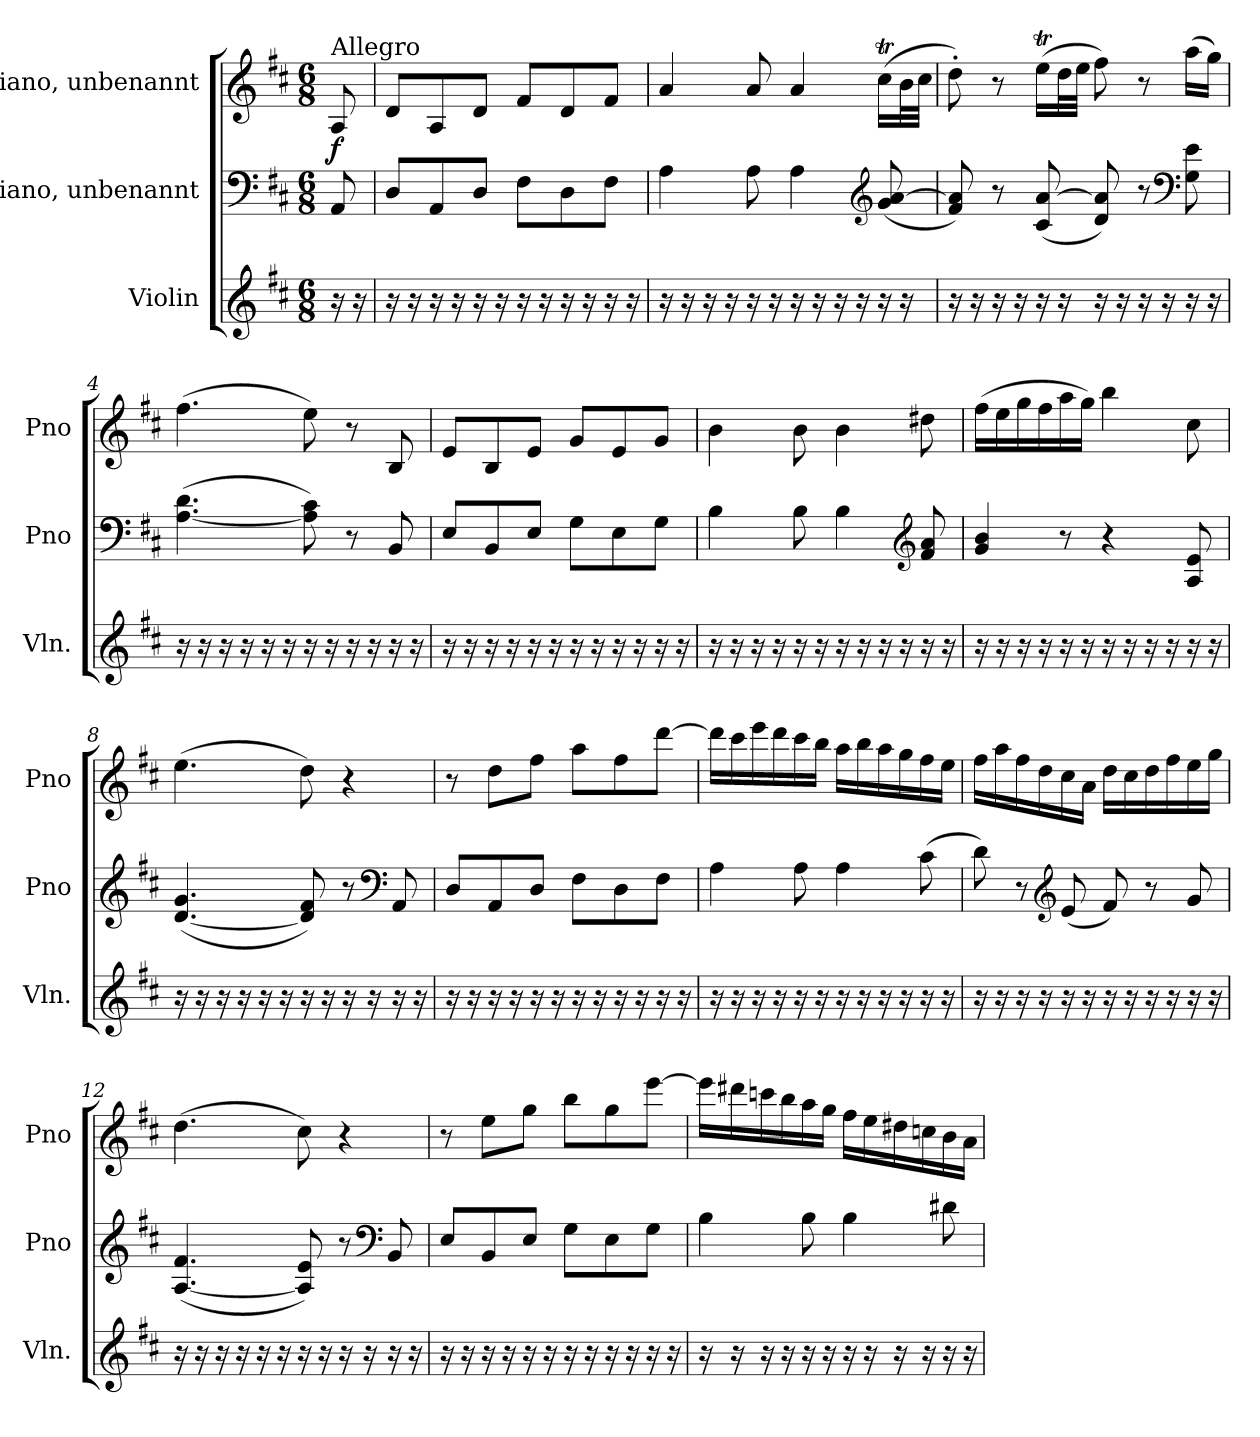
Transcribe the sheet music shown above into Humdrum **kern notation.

**kern	**kern	**kern	**dynam
*part3	*part2	*part1	*part1
*staff3	*staff2	*staff1	*staff1
*I"Violin	*I"Piano, unbenannt	*I"Piano, unbenannt	*
*I'Vln.	*I'Pno	*I'Pno	*
*clefG2	*clefF4	*clefG2	*
*k[f#c#]	*k[f#c#]	*k[f#c#]	*
*M6/8	*M6/8	*M6/8	*
=	=	=	=
!	!	!LO:TX:t=Allegro	!
!	!	!	!LO:DY:b
16r	8AA/	8A/	f
16r	.	.	.
=1	=1	=1	=1
16r	8D/L	8d/L	.
16r	.	.	.
16r	8AA/	8A/	.
16r	.	.	.
16r	8D/J	8d/J	.
16r	.	.	.
16r	8F#\L	8f#/L	.
16r	.	.	.
16r	8D\	8d/	.
16r	.	.	.
16r	8F#\J	8f#/J	.
16r	.	.	.
=2	=2	=2	=2
16r	4A\	4a/	.
16r	.	.	.
16r	.	.	.
16r	.	.	.
16r	8A\	8a/	.
16r	.	.	.
16r	4A\	4a/	.
16r	.	.	.
16r	.	.	.
16r	.	.	.
*	*clefG2	*	*
16r	(<8g/ [8a/	(>16cc#t\LL	.
16r	.	32b\L	.
.	.	32cc#\JJJ	.
=3	=3	=3	=3
16r	8f#/ 8a/])	8dd'\)	.
16r	.	.	.
16r	8r	8r	.
16r	.	.	.
16r	(<8c#/ [8a/	(>16eeT\LL	.
16r	.	32dd\L	.
.	.	32ee\JJJ	.
16r	8d/ 8a/])	8ff#\)	.
16r	.	.	.
16r	8r	8r	.
16r	.	.	.
*	*clefF4	*	*
16r	8G\ 8e\	(>16aa\LL	.
16r	.	16gg\JJ)	.
!!LO:LB:g=z
=4	=4	=4	=4
16r	(>[4.A\ 4.d\	(>4.ff#\	.
16r	.	.	.
16r	.	.	.
16r	.	.	.
16r	.	.	.
16r	.	.	.
16r	8A\] 8c#\)	8ee\)	.
16r	.	.	.
16r	8r	8r	.
16r	.	.	.
16r	8BB/	8B/	.
16r	.	.	.
=5	=5	=5	=5
16r	8E/L	8e/L	.
16r	.	.	.
16r	8BB/	8B/	.
16r	.	.	.
16r	8E/J	8e/J	.
16r	.	.	.
16r	8G\L	8g/L	.
16r	.	.	.
16r	8E\	8e/	.
16r	.	.	.
16r	8G\J	8g/J	.
16r	.	.	.
=6	=6	=6	=6
16r	4B\	4b\	.
16r	.	.	.
16r	.	.	.
16r	.	.	.
16r	8B\	8b\	.
16r	.	.	.
16r	4B\	4b\	.
16r	.	.	.
16r	.	.	.
16r	.	.	.
*	*clefG2	*	*
16r	8f#/ 8a/	8dd#X\	.
16r	.	.	.
!!LO:LB:g=z
=7	=7	=7	=7
16r	4g/ 4b/	(>16ff#\LL	.
16r	.	16ee\	.
16r	.	16gg\	.
16r	.	16ff#\	.
16r	8r	16aa\	.
16r	.	16gg\JJ)	.
16r	4r	4bb\	.
16r	.	.	.
16r	.	.	.
16r	.	.	.
16r	8A/ 8e/	8cc#\	.
16r	.	.	.
=8	=8	=8	=8
16r	(>[4.d/ 4.g/	(>4.ee\	.
16r	.	.	.
16r	.	.	.
16r	.	.	.
16r	.	.	.
16r	.	.	.
16r	8d/] 8f#/)	8dd\)	.
16r	.	.	.
16r	8r	4r	.
16r	.	.	.
*	*clefF4	*	*
16r	8AA/	.	.
16r	.	.	.
=9	=9	=9	=9
16r	8D/L	8r	.
16r	.	.	.
16r	8AA/	8dd\L	.
16r	.	.	.
16r	8D/J	8ff#\J	.
16r	.	.	.
16r	8F#\L	8aa\L	.
16r	.	.	.
16r	8D\	8ff#\	.
16r	.	.	.
16r	8F#\J	[8ddd\J	.
16r	.	.	.
!!LO:PB:g=z
=10	=10	=10	=10
16r	4A\	16ddd\LL]	.
16r	.	16ccc#\	.
16r	.	16eee\	.
16r	.	16ddd\	.
16r	8A\	16ccc#\	.
16r	.	16bb\JJ	.
16r	4A\	16aa\LL	.
16r	.	16bb\	.
16r	.	16aa\	.
16r	.	16gg\	.
16r	(>8c#\	16ff#\	.
16r	.	16ee\JJ	.
=11	=11	=11	=11
16r	8d\)	16ff#\LL	.
16r	.	16aa\	.
16r	8r	16ff#\	.
16r	.	16dd\	.
*	*clefG2	*	*
16r	(<8e/	16cc#\	.
16r	.	16a\JJ	.
16r	8f#/)	16dd\LL	.
16r	.	16cc#\	.
16r	8r	16dd\	.
16r	.	16ff#\	.
16r	8g/	16ee\	.
16r	.	16gg\JJ	.
=12	=12	=12	=12
16r	(>[4.A/ 4.f#/	(>4.dd\	.
16r	.	.	.
16r	.	.	.
16r	.	.	.
16r	.	.	.
16r	.	.	.
16r	8A/] 8e/)	8cc#\)	.
16r	.	.	.
16r	8r	4r	.
16r	.	.	.
*	*clefF4	*	*
16r	8BB/	.	.
16r	.	.	.
!!LO:LB:g=z
=13	=13	=13	=13
16r	8E/L	8r	.
16r	.	.	.
16r	8BB/	8ee\L	.
16r	.	.	.
16r	8E/J	8gg\J	.
16r	.	.	.
16r	8G\L	8bb\L	.
16r	.	.	.
16r	8E\	8gg\	.
16r	.	.	.
16r	8G\J	[8eee\J	.
16r	.	.	.
=14	=14	=14	=14
16r	4B\	16eee\LL]	.
16r	.	16ddd#X\	.
16r	.	16cccn\	.
16r	.	16bb\	.
16r	8B\	16aa\	.
16r	.	16gg\JJ	.
16r	4B\	16ff#\LL	.
16r	.	16ee\	.
16r	.	16dd#X\	.
16r	.	16ccn\	.
16r	8d#X\	16b\	.
16r	.	16a\JJ	.
=	=	=	=
*-	*-	*-	*-
